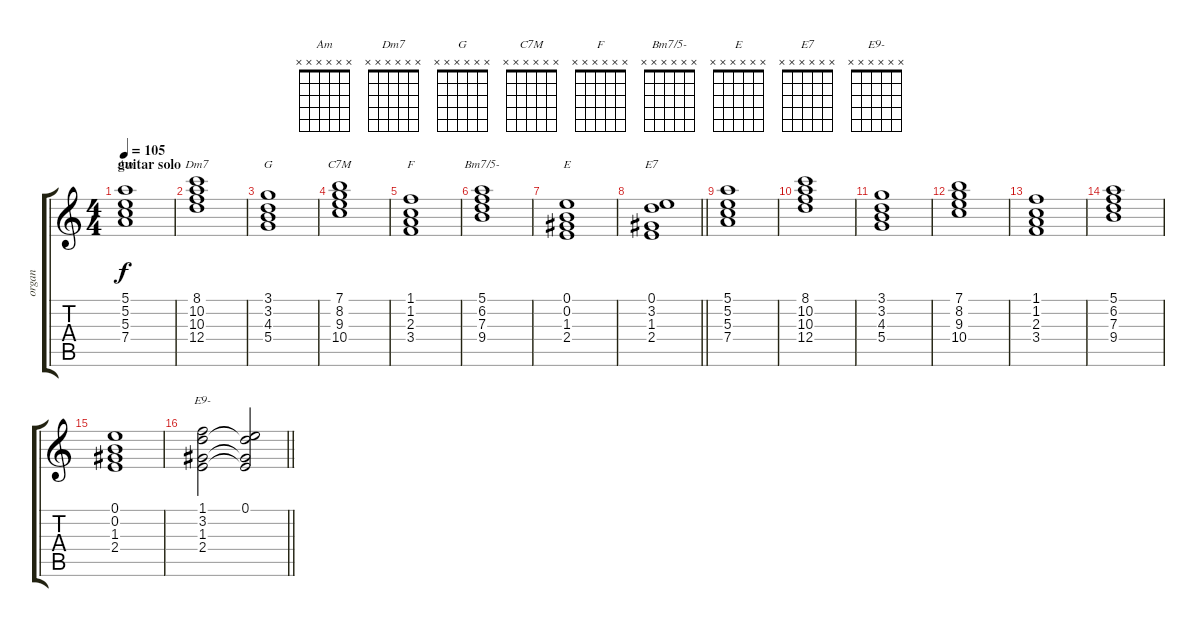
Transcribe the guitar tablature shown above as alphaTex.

\track ("organ" "organ") {instrument drawbarorgan}
\staff {score tabs}
\tuning (E5 B4 G4 D4 A3 E3) {hide}
\chord ("Am" x x x x x x) {firstfret 0}
\chord ("Dm7" x x x x x x) {firstfret 0}
\chord ("G" x x x x x x) {firstfret 0}
\chord ("C7M" x x x x x x) {firstfret 0}
\chord ("F" x x x x x x) {firstfret 0}
\chord ("Bm7/5-" x x x x x x) {firstfret 0}
\chord ("E" x x x x x x) {firstfret 0}
\chord ("E7" x x x x x x) {firstfret 0}
\chord ("E9-" x x x x x x) {firstfret 0}
\ts (4 4)
\section ("" "guitar solo")
\tempo 105
\clef g2
\ks c
(5.1 5.2 5.3 7.4).1{ch "Am" dy f volume 8 instrument drawbarorgan} |
(8.1 10.2 10.3 12.4).1{ch "Dm7"} |
(3.1 3.2 4.3 5.4).1{ch "G"} |
(7.1 8.2 9.3 10.4).1{ch "C7M"} |
(1.1 1.2 2.3 3.4).1{ch "F"} |
(5.1 6.2 7.3 9.4).1{ch "Bm7/5-"} |
(0.1 0.2 1.3 2.4).1{ch "E"} |
\barLineRight lightlight
(0.1 3.2 1.3 2.4).1{ch "E7"} |
(5.1 5.2 5.3 7.4).1 |
(8.1 10.2 10.3 12.4).1 |
(3.1 3.2 4.3 5.4).1 |
(7.1 8.2 9.3 10.4).1 |
(1.1 1.2 2.3 3.4).1 |
(5.1 6.2 7.3 9.4).1 |
(0.1 0.2 1.3 2.4).1 |
\barLineRight lightlight
(1.1 3.2 1.3 2.4).2{ch "E9-"} (0.1 3.2{t} 1.3{t} 2.4{t}).2
